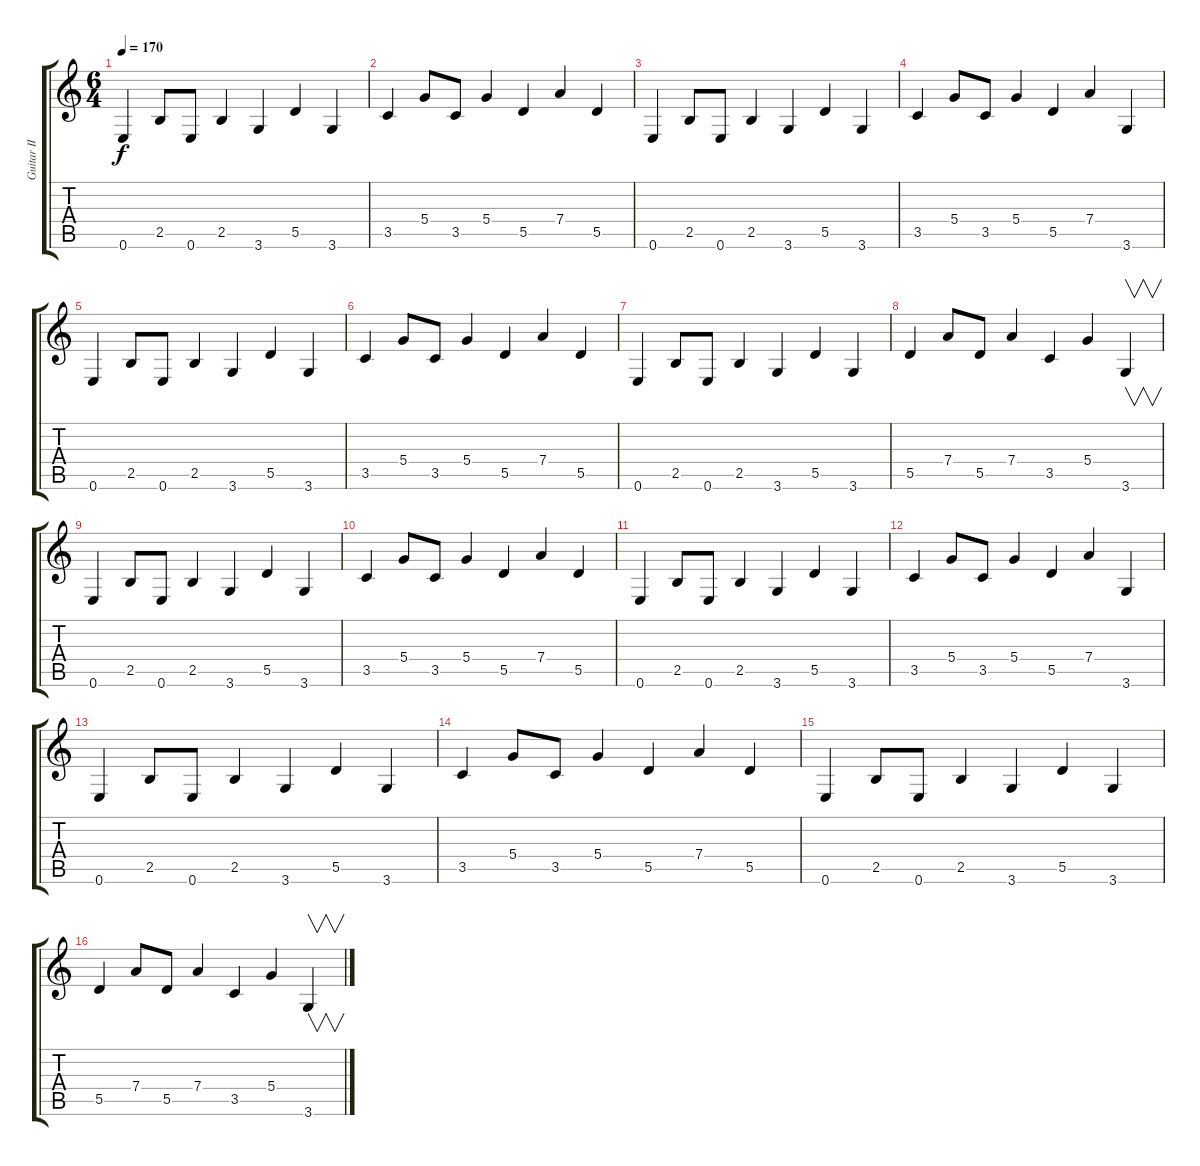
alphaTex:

\track ("Guitar II" "Guitar II") {instrument distortionguitar}
\staff {score tabs}
\tuning (E4 B3 G3 D3 A2 E2) {hide}
\ts (6 4)
\tempo 170
\clef g2
\ks c
0.6.4{dy f instrument acousticguitarnylon} 2.5.8 0.6.8 2.5.4 3.6.4 5.5.4 3.6.4 |
3.5.4 5.4.8 3.5.8 5.4.4 5.5.4 7.4.4 5.5.4 |
0.6.4 2.5.8 0.6.8 2.5.4 3.6.4 5.5.4 3.6.4 |
3.5.4 5.4.8 3.5.8 5.4.4 5.5.4 7.4.4 3.6.4 |
0.6.4 2.5.8 0.6.8 2.5.4 3.6.4 5.5.4 3.6.4 |
3.5.4 5.4.8 3.5.8 5.4.4 5.5.4 7.4.4 5.5.4 |
0.6.4 2.5.8 0.6.8 2.5.4 3.6.4 5.5.4 3.6.4 |
5.5.4 7.4.8 5.5.8 7.4.4 3.5.4 5.4.4 3.6.4{v} |
0.6.4{instrument acousticguitarnylon} 2.5.8 0.6.8 2.5.4 3.6.4 5.5.4 3.6.4 |
3.5.4 5.4.8 3.5.8 5.4.4 5.5.4 7.4.4 5.5.4 |
0.6.4 2.5.8 0.6.8 2.5.4 3.6.4 5.5.4 3.6.4 |
3.5.4 5.4.8 3.5.8 5.4.4 5.5.4 7.4.4 3.6.4 |
0.6.4 2.5.8 0.6.8 2.5.4 3.6.4 5.5.4 3.6.4 |
3.5.4 5.4.8 3.5.8 5.4.4 5.5.4 7.4.4 5.5.4 |
0.6.4 2.5.8 0.6.8 2.5.4 3.6.4 5.5.4 3.6.4 |
5.5.4 7.4.8 5.5.8 7.4.4 3.5.4 5.4.4 3.6.4{v}
